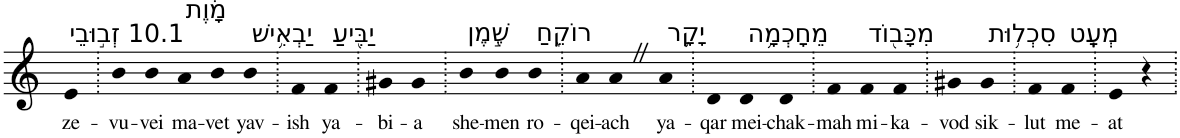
**kern	**text
*part1	*part1
*staff1	*staff1
*I"Piano	*
*I'Pno	*
*clefG2	*
*k[]	*
=1	=1
!LO:TX:a:t=10.1 זְב֣וּבֵי	!
!	!LO:LY:b
4e	ze-
=2.	=2.
!	!LO:LY:b
4b	-vu-
!	!LO:LY:b
4b	-vei
!LO:TX:a:t=מָ֔וֶת	!
!	!LO:LY:b
4a	ma-
!	!LO:LY:b
4b	-vet
!LO:TX:a:t=יַבְאִ֥ישׁ	!
!	!LO:LY:b
4b	yav-
=3.	=3.
!	!LO:LY:b
4f	-ish
!LO:TX:a:t=יַבִּ֖יעַ	!
!	!LO:LY:b
4f	ya-
=4.	=4.
!	!LO:LY:b
4g#X	-bi-
!	!LO:LY:b
4g#	-a
=5.	=5.
!LO:TX:a:t=שֶׁ֣מֶן	!
!	!LO:LY:b
4b	she-
!	!LO:LY:b
4b	-men
!LO:TX:a:t=רוֹקֵ֑חַ	!
!	!LO:LY:b
4b	ro-
=6.	=6.
!	!LO:LY:b
4a	-qei-
!	!LO:LY:b
4aZ	-ach
!LO:TX:a:t=יָקָ֛ר	!
!	!LO:LY:b
4a	ya-
=7.	=7.
!	!LO:LY:b
4d	-qar
!LO:TX:a:t=מֵחָכְמָ֥ה	!
!	!LO:LY:b
4d	mei-
!	!LO:LY:b
4d	-chak-
=8.	=8.
!	!LO:LY:b
4f	-mah
!LO:TX:a:t=מִכָּב֖וֹד	!
!	!LO:LY:b
4f	mi-
!	!LO:LY:b
4f	-ka-
=9.	=9.
!	!LO:LY:b
4g#X	-vod
!LO:TX:a:t=סִכְל֥וּת	!
!	!LO:LY:b
4g#	sik-
=10.	=10.
!	!LO:LY:b
4f	-lut
!LO:TX:a:t=מְעָֽט	!
!	!LO:LY:b
4f	me-
=11.	=11.
!	!LO:LY:b
4e	-at
4r	.
=.	=.
*-	*-
